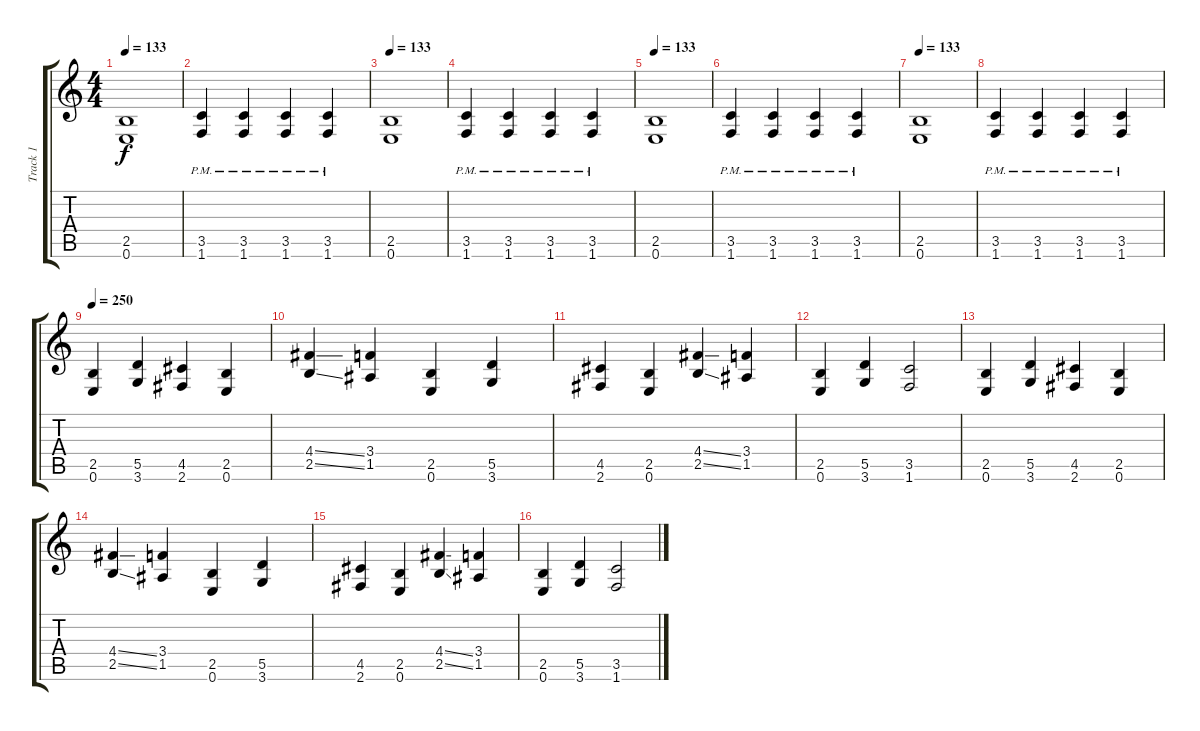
\track ("Track 1" "Track 1") {instrument distortionguitar}
\staff {score tabs}
\tuning (E4 B3 G3 D3 A2 E2) {hide}
\ts (4 4)
\tempo 133
\clef g2
\ks c
(2.5 0.6).1{dy f} |
(3.5{pm} 1.6).4 (3.5{pm} 1.6).4 (3.5{pm} 1.6).4 (3.5{pm} 1.6).4 |
\tempo 133
(2.5 0.6).1 |
(3.5{pm} 1.6).4 (3.5{pm} 1.6).4 (3.5{pm} 1.6).4 (3.5{pm} 1.6).4 |
\tempo 133
(2.5 0.6).1 |
(3.5{pm} 1.6).4 (3.5{pm} 1.6).4 (3.5{pm} 1.6).4 (3.5{pm} 1.6).4 |
\tempo 133
(2.5 0.6).1 |
(3.5{pm} 1.6).4 (3.5{pm} 1.6).4 (3.5{pm} 1.6).4 (3.5{pm} 1.6).4 |
\tempo 250
(2.5 0.6).4 (5.5 3.6).4 (4.5 2.6).4 (2.5 0.6).4 |
(4.4{ss} 2.5{ss}).4 (3.4 1.5).4 (2.5 0.6).4 (5.5 3.6).4 |
(4.5 2.6).4 (2.5 0.6).4 (4.4{ss} 2.5{ss}).4 (3.4 1.5).4 |
(2.5 0.6).4 (5.5 3.6).4 (3.5 1.6).2 |
(2.5 0.6).4 (5.5 3.6).4 (4.5 2.6).4 (2.5 0.6).4 |
(4.4{ss} 2.5{ss}).4 (3.4 1.5).4 (2.5 0.6).4 (5.5 3.6).4 |
(4.5 2.6).4 (2.5 0.6).4 (4.4{ss} 2.5{ss}).4 (3.4 1.5).4 |
(2.5 0.6).4 (5.5 3.6).4 (3.5 1.6).2
